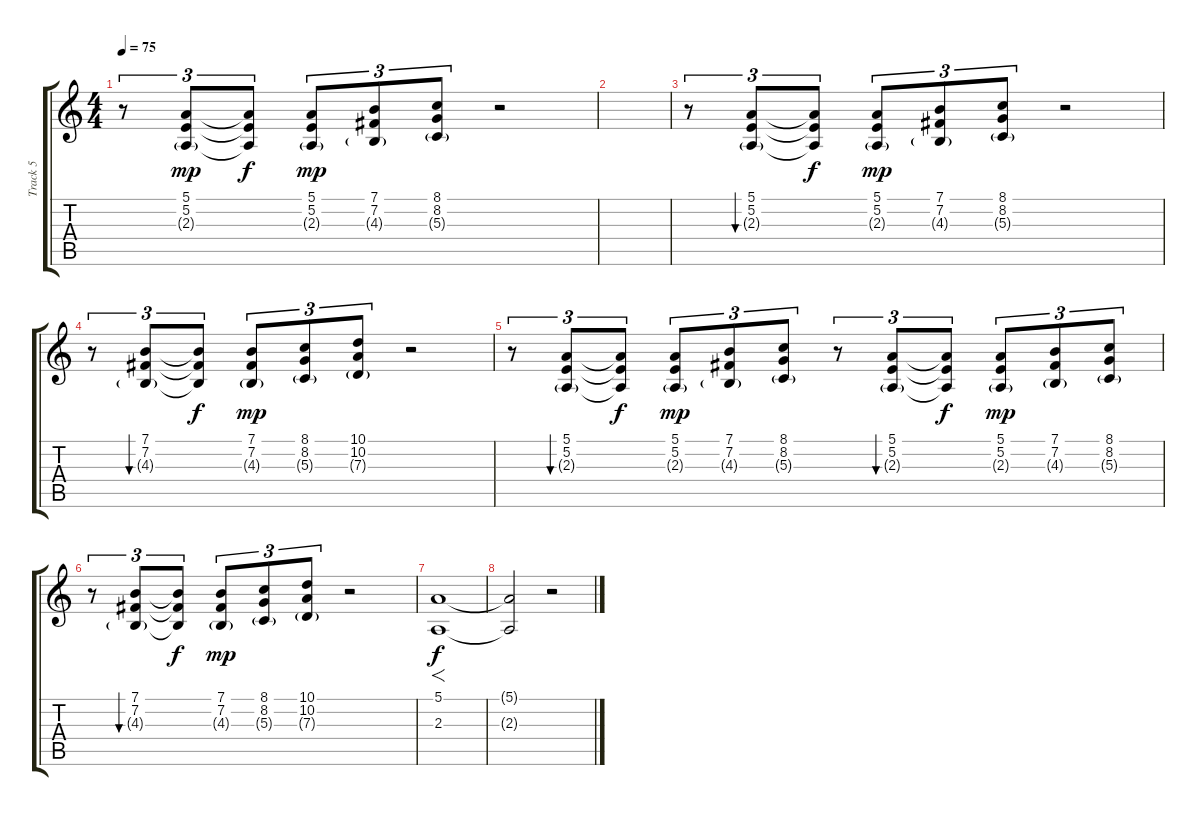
\track ("Track 5" "Track 5") {instrument choiraahs}
\staff {score tabs}
\tuning (E4 B3 G3 D3 A2 E2) {hide}
\ts (4 4)
\tempo 75
\clef g2
\ks c
r.8{tu (3 2) dy mp} (5.1 5.2 2.3{g}).8{tu (3 2) instrument fx5brightness} (5.1{t} 5.2{t} 2.3{t}).8{tu (3 2) dy f} (5.1 5.2 2.3{g}).8{tu (3 2) dy mp} (7.1 7.2 4.3{g}).8{tu (3 2)} (8.1 8.2 5.3{g}).8{tu (3 2)} r.2 |
|
r.8{tu (3 2)} (5.1 5.2 2.3{g}).8{tu (3 2) bu 480 instrument fx5brightness} (5.1{t} 5.2{t} 2.3{t}).8{tu (3 2) dy f} (5.1 5.2 2.3{g}).8{tu (3 2) dy mp} (7.1 7.2 4.3{g}).8{tu (3 2)} (8.1 8.2 5.3{g}).8{tu (3 2)} r.2 |
r.8{tu (3 2)} (7.1 7.2 4.3{g}).8{tu (3 2) bu 480 instrument fx5brightness} (7.1{t} 7.2{t} 4.3{t}).8{tu (3 2) dy f} (7.1 7.2 4.3{g}).8{tu (3 2) dy mp} (8.1 8.2 5.3{g}).8{tu (3 2)} (10.1 10.2 7.3{g}).8{tu (3 2)} r.2 |
r.8{tu (3 2)} (5.1 5.2 2.3{g}).8{tu (3 2) bu 480 instrument fx5brightness} (5.1{t} 5.2{t} 2.3{t}).8{tu (3 2) dy f} (5.1 5.2 2.3{g}).8{tu (3 2) dy mp} (7.1 7.2 4.3{g}).8{tu (3 2)} (8.1 8.2 5.3{g}).8{tu (3 2)} r.8{tu (3 2)} (5.1 5.2 2.3{g}).8{tu (3 2) bu 480 instrument fx5brightness} (5.1{t} 5.2{t} 2.3{t}).8{tu (3 2) dy f} (5.1 5.2 2.3{g}).8{tu (3 2) dy mp} (7.1 7.2 4.3{g}).8{tu (3 2)} (8.1 8.2 5.3{g}).8{tu (3 2)} |
r.8{tu (3 2)} (7.1 7.2 4.3{g}).8{tu (3 2) bu 480 instrument fx5brightness} (7.1{t} 7.2{t} 4.3{t}).8{tu (3 2) dy f} (7.1 7.2 4.3{g}).8{tu (3 2) dy mp} (8.1 8.2 5.3{g}).8{tu (3 2)} (10.1 10.2 7.3{g}).8{tu (3 2)} r.2 |
(5.1 2.3).1{f dy f instrument choiraahs} |
(5.1{t} 2.3{t}).2 r.2
